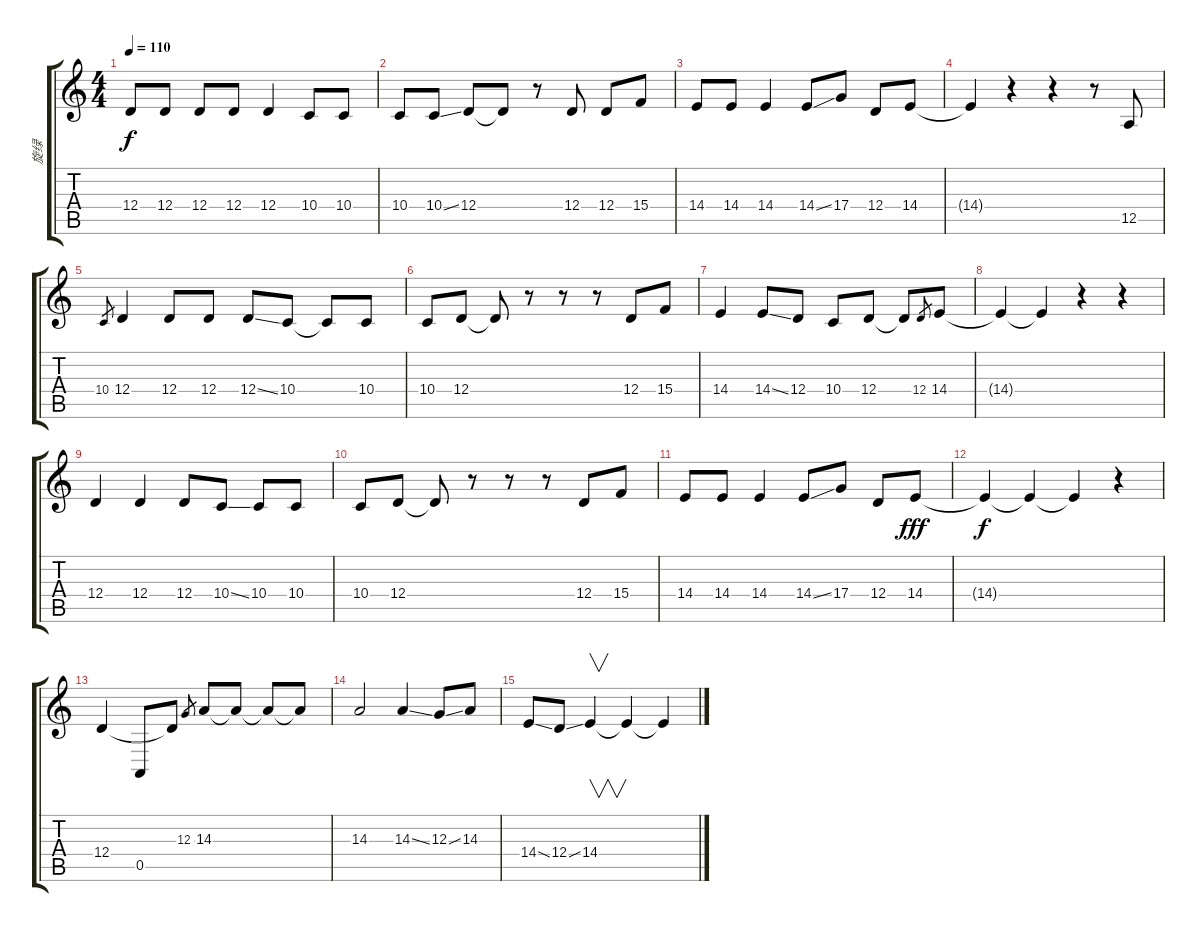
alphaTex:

\track ("旋绿" "旋绿") {instrument fiddle}
\staff {score tabs}
\tuning (E4 B3 G3 D3 A2 E2) {hide}
\ts (4 4)
\tempo 110
\clef g2
\ks c
12.4.8{dy f} 12.4.8 12.4.8 12.4.8 12.4.4 10.4.8 10.4.8 |
10.4.8 10.4{ss}.8 12.4.8 12.4{t}.8 r.8 12.4.8 12.4.8 15.4.8 |
14.4.8 14.4.8 14.4.4 14.4{ss}.8 17.4.8 12.4.8 14.4.8 |
14.4{t}.4 r.4 r.4 r.8 12.5.8 |
10.4.8{gr} 12.4.4 12.4.8 12.4.8 12.4{ss}.8 10.4.8 10.4{t}.8 10.4.8 |
10.4.8 12.4.8 12.4{t}.8 r.8 r.8 r.8 12.4.8 15.4.8 |
14.4.4 14.4{ss}.8 12.4.8 10.4.8 12.4.8 12.4{t}.8 12.4.8{gr} 14.4.8 |
14.4{t}.4 14.4{t}.4 r.4 r.4 |
12.4.4 12.4.4 12.4.8 10.4{ss}.8 10.4.8 10.4.8 |
10.4.8 12.4.8 12.4{t}.8 r.8 r.8 r.8 12.4.8 15.4.8 |
14.4.8 14.4.8 14.4.4 14.4{ss}.8 17.4.8 12.4.8 14.4.8{dy fff} |
14.4{t}.4{dy f} 14.4{t}.4 14.4{t}.4 r.4 |
12.4.4{volume 16 balance 14 instrument fiddle} 0.5.8 12.4{t}.8 12.3.8{gr} 14.3.8 14.3{t}.8 14.3{t}.8 14.3{t}.8 |
14.3.2 14.3{ss}.4 12.3{ss}.8 14.3.8 |
14.4{ss}.8 12.4{ss}.8 14.4.4{v} 14.4{t}.4 14.4{t}.4
